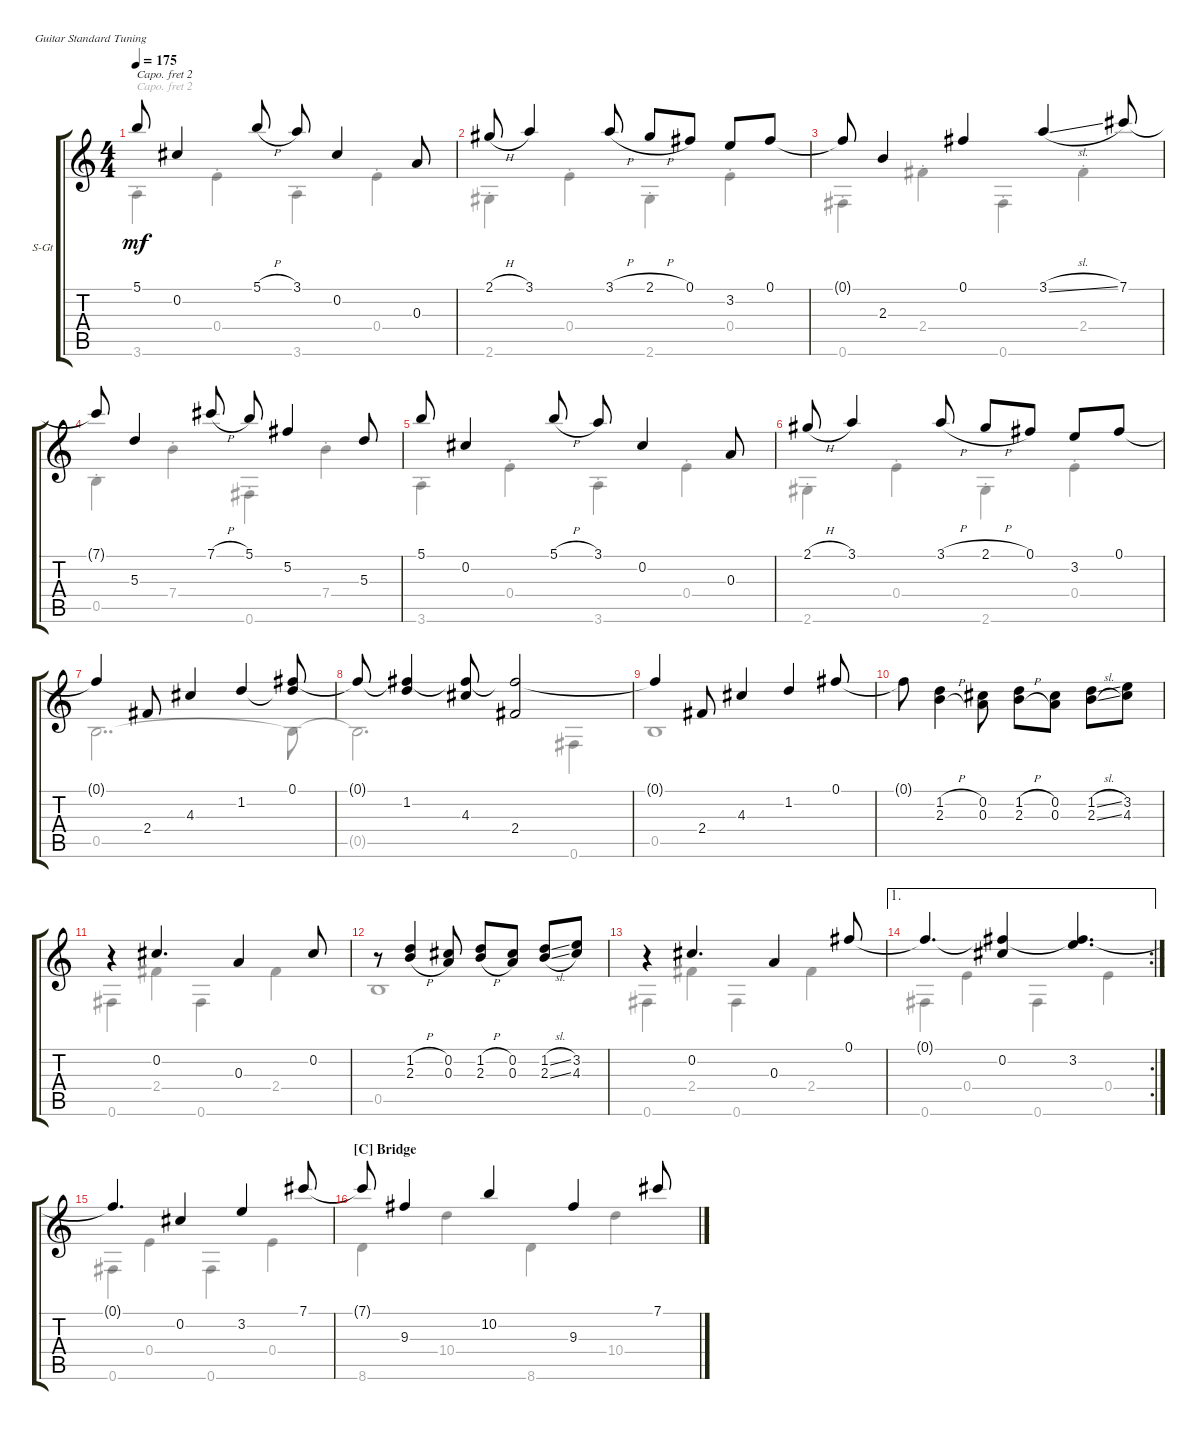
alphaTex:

\defaultSystemsLayout 4
\bracketExtendMode groupsimilarinstruments
\firstSystemTrackNameOrientation horizontal
\otherSystemsTrackNameOrientation horizontal
\track ("Steel Guitar" "S-Gt") {instrument acousticguitarsteel}
\staff {score tabs}
\capo 2
\tuning (E4 B3 G3 D3 A2 E2)
\voice
\ts (4 4)
\tempo 175
\clef g2
\ks c
5.1.8{dy mf} 0.2.4 5.1{h}.8 3.1.8 0.2.4 0.3.8 |
2.1{h}.8 3.1.4 3.1{h}.8 2.1{h}.8 0.1.8 3.2.8 0.1.8 |
0.1{t}.8 2.3.4 0.1.4 3.1{sl}.4 7.1.8 |
7.1{t}.8 5.3.4 7.1{h}.8 5.1.8 5.2.4 5.3.8 |
5.1.8 0.2.4 5.1{h}.8 3.1.8 0.2.4 0.3.8 |
2.1{h}.8 3.1.4 3.1{h}.8 2.1{h}.8 0.1.8 3.2.8 0.1.8 |
0.1{t}.4 2.4.8 4.3.4 1.2.4 (0.1 1.2{t}).8 |
0.1{t}.8 (1.2 0.1{t}).4 (4.3 0.1{t}).8 (2.4 0.1{t}).2 |
0.1{t}.4 2.4.8 4.3.4 1.2.4 0.1.8 |
0.1{t}.8 (1.2{h} 2.3{h}).4 (0.2 0.3).8 (1.2{h} 2.3{h}).8 (0.2 0.3).8 (1.2{sl} 2.3{sl}).8 (3.2 4.3).8 |
r.4 0.2.4{d} 0.3.4 0.2.8 |
r.8 (1.2{h} 2.3{h}).4 (0.2 0.3).8 (1.2{h} 2.3{h}).8 (0.2 0.3).8 (1.2{sl} 2.3{sl}).8 (3.2 4.3).8 |
r.4 0.2.4{d} 0.3.4 0.1.8 |
\ae 1
\rc 2
0.1{t}.4{d} (0.2 0.1{t}).4 (3.2 0.1{t}).4{d} |
0.1{t}.4{d} 0.2.4 3.2.4 7.1.8 |
\section ("C" "Bridge")
7.1{t}.8 9.3.4 10.2.4 9.3.4 7.1.8
\voice
\clef g2
\ottava regular
\simile none
\ks c
3.6{st}.4{dy mf} 0.4{st}.4 3.6{st}.4 0.4{st}.4 |
2.6{st}.4 0.4{st}.4 2.6{st}.4 0.4{st}.4 |
0.6{st}.4 2.4{st}.4 0.6{st}.4 2.4{st}.4 |
0.5{st}.4 7.4{st}.4 0.6{st}.4 7.4{st}.4 |
3.6{st}.4 0.4{st}.4 3.6{st}.4 0.4{st}.4 |
2.6{st}.4 0.4{st}.4 2.6{st}.4 0.4{st}.4 |
0.5.2{dd} 0.5{t}.8 |
0.5{t}.2{d} 0.6.4 |
0.5.1 |
|
0.6.4 2.4.4 0.6.4 2.4.4 |
0.5.1 |
0.6.4 2.4.4 0.6.4 2.4.4 |
0.6.4 0.4.4 0.6.4 0.4.4 |
0.6.4 0.4.4 0.6.4 0.4.4 |
8.6.4 10.4.4 8.6.4 10.4.4
